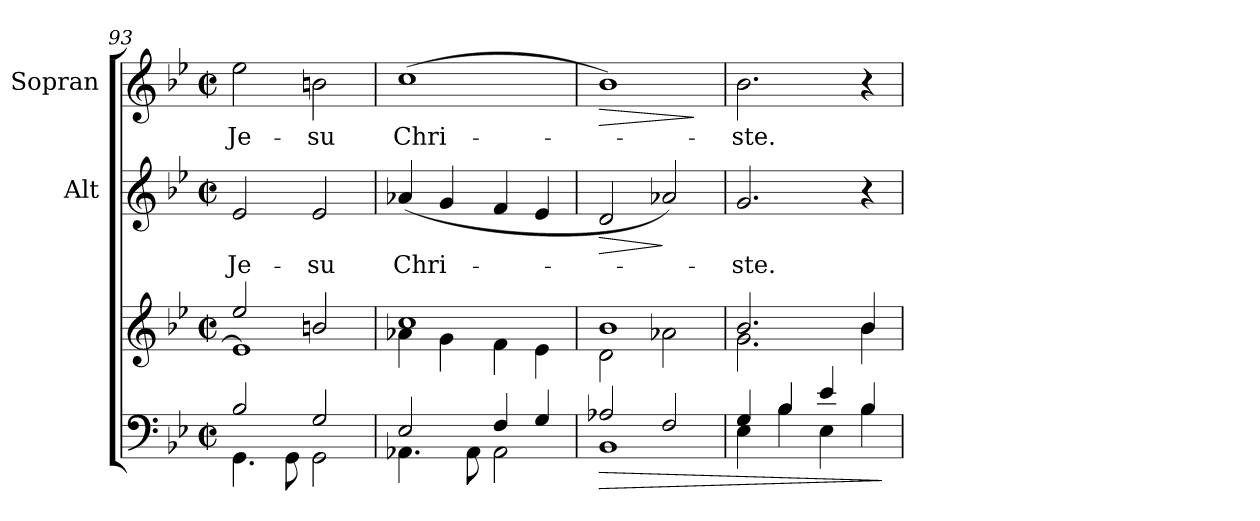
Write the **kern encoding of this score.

**kern	**kern	**dynam	**kern	**text	**dynam	**kern	**text	**dynam
*part3	*part3	*part3	*part2	*part2	*part2	*part1	*part1	*part1
*staff4	*staff3	*staff3/4	*staff2	*staff2	*staff2	*staff1	*staff1	*staff1
*	*	*	*I"Alt	*	*	*I"Sopran	*	*
*	*	*	*I'A.	*	*	*I'S.	*	*
*clefF4	*clefG2	*	*clefG2	*	*	*clefG2	*	*
*k[b-e-]	*k[b-e-]	*	*k[b-e-]	*	*	*k[b-e-]	*	*
*B-:	*B-:	*	*B-:	*	*	*B-:	*	*
*M2/2	*M2/2	*	*M2/2	*	*	*M2/2	*	*
*met(c|)	*met(c|)	*	*met(c|)	*	*	*met(c|)	*	*
=93	=93	=93	=93	=93	=93	=93	=93	=93
*^	*^	*	*	*	*	*	*	*
!	!	!	!	!	!	!LO:LY:b	!	!	!LO:LY:b	!
2B-/	4.GG\	2ee-/	1e-]	.	2e-/	Je-	.	2ee-\	Je-	.
.	8GG\	.	.	.	.	.	.	.	.	.
!	!	!	!	!	!	!LO:LY:b	!	!	!LO:LY:b	!
2G/	2GG\	2bn/	.	.	2e-/	-su	.	2bn\	-su	.
=94	=94	=94	=94	=94	=94	=94	=94	=94	=94	=94
!	!	!	!	!	!	!LO:LY:b	!	!	!LO:LY:b	!
2E-/	4.AA-X\	1cc	4a-X\	.	(4a-X/	Chri-	.	(>1cc	Chri-	.
.	.	.	4g\	.	4g/	.	.	.	.	.
.	8AA-\	.	.	.	.	.	.	.	.	.
4F/	2AA-\	.	4f\	.	4f/	.	.	.	.	.
4G/	.	.	4e-\	.	4e-/	.	.	.	.	.
=95	=95	=95	=95	=95	=95	=95	=95	=95	=95	=95
!	!	!	!	!LO:HP:b=2	!	!	!LO:HP:b	!	!	!LO:HP:b
2A-X/	1BB-	1b-	2d\	>	2d/	.	>	1b-)	.	>
2F/	.	.	2a-X\	.	2a-X/)	.	]	.	.	.
*v	*v	*	*	*	*	*	*	*	*	*
*	*v	*v	*	*	*	*	*	*	*
.	.	.	.	.	.	.	.	]
!!LO:PB:g=z
=96	=96	=96	=96	=96	=96	=96	=96	=96
*^	*^	*	*	*	*	*	*	*
!	!	!	!	!	!	!LO:LY:b	!	!	!LO:LY:b	!
4G/	4E-\	2.b-/	2.g\	.	2.g/	-ste.	.	2.b-\	-ste.	.
4B-/	4B-\	.	.	.	.	.	.	.	.	.
4e-/	4E-\	.	.	.	.	.	.	.	.	.
4B-/	4B-\	4b-/	4b-\	.	4r	.	.	4r	.	.
*v	*v	*	*	*	*	*	*	*	*	*
*	*v	*v	*	*	*	*	*	*	*
.	.	]	.	.	.	.	.	.
=	=	=	=	=	=	=	=	=
*-	*-	*-	*-	*-	*-	*-	*-	*-
